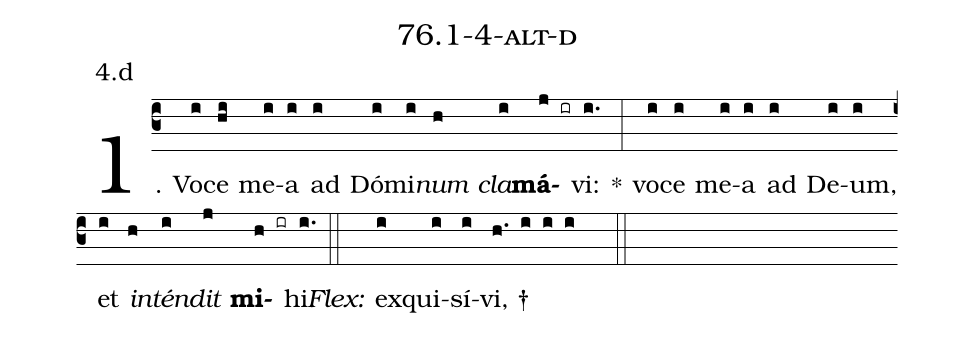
name: 76.1-4-alt-d;
annotation: 4.d;
%%
(c3)1. Vo(i)ce(hi) me(i)a(i) ad(i) Dó(i)mi(i)<i>num</i>(h) <i>cla</i>(i)<b>má</b>(j ir)vi:(i.) *(:) vo(i)ce(i) me(i)a(i) ad(i) De(i)um,(i) et(i) <i>in</i>(h)<i>tén</i>(i)<i>dit</i>(j) <b>mi</b>(h ir)hi.(i.) (::)
<i>Flex:</i>()  ex(i)qui(i)sí(i)vi, †(h. i i i  ::)
